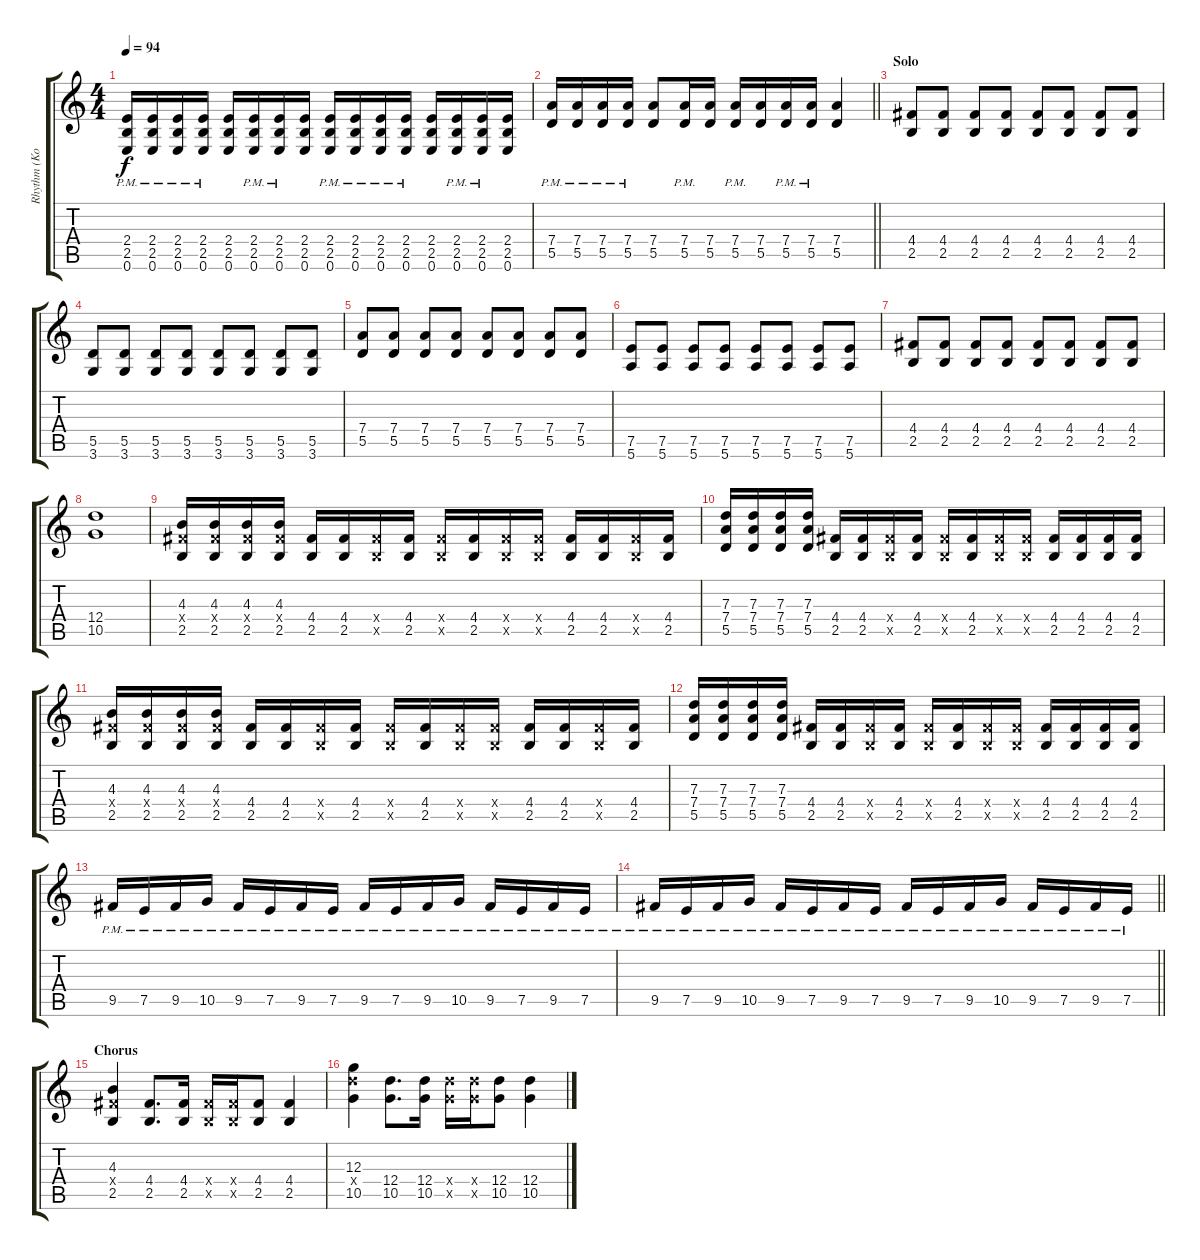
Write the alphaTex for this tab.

\track ("Rhythm (Korey Cooper)" "Rhythm (Ko") {instrument distortionguitar}
\staff {score tabs}
\tuning (E4 B3 G3 D3 A2 E2) {hide}
\ts (4 4)
\tempo 94
\clef g2
\ks c
(2.4{pm} 2.5{pm} 0.6{pm}).16{dy f} (2.4{pm} 2.5{pm} 0.6{pm}).16 (2.4{pm} 2.5{pm} 0.6{pm}).16 (2.4{pm} 2.5{pm} 0.6{pm}).16 (2.4 2.5 0.6).16 (2.4{pm} 2.5{pm} 0.6{pm}).16 (2.4{pm} 2.5{pm} 0.6{pm}).16 (2.4 2.5 0.6).16 (2.4{pm} 2.5{pm} 0.6{pm}).16 (2.4{pm} 2.5{pm} 0.6{pm}).16 (2.4{pm} 2.5{pm} 0.6{pm}).16 (2.4{pm} 2.5{pm} 0.6{pm}).16 (2.4 2.5 0.6).16 (2.4{pm} 2.5{pm} 0.6{pm}).16 (2.4{pm} 2.5{pm} 0.6{pm}).16 (2.4 2.5 0.6).16 |
\barLineRight lightlight
(7.4{pm} 5.5{pm}).16 (7.4{pm} 5.5{pm}).16 (7.4{pm} 5.5{pm}).16 (7.4{pm} 5.5{pm}).16 (7.4 5.5).8 (7.4{pm} 5.5{pm}).16 (7.4 5.5).16 (7.4{pm} 5.5{pm}).16 (7.4 5.5).16 (7.4{pm} 5.5{pm}).16 (7.4{pm} 5.5{pm}).16 (7.4 5.5).4 |
\section ("" "Solo")
(4.4 2.5).8 (4.4 2.5).8 (4.4 2.5).8 (4.4 2.5).8 (4.4 2.5).8 (4.4 2.5).8 (4.4 2.5).8 (4.4 2.5).8 |
(5.5 3.6).8 (5.5 3.6).8 (5.5 3.6).8 (5.5 3.6).8 (5.5 3.6).8 (5.5 3.6).8 (5.5 3.6).8 (5.5 3.6).8 |
(7.4 5.5).8 (7.4 5.5).8 (7.4 5.5).8 (7.4 5.5).8 (7.4 5.5).8 (7.4 5.5).8 (7.4 5.5).8 (7.4 5.5).8 |
(7.5 5.6).8 (7.5 5.6).8 (7.5 5.6).8 (7.5 5.6).8 (7.5 5.6).8 (7.5 5.6).8 (7.5 5.6).8 (7.5 5.6).8 |
(4.4 2.5).8 (4.4 2.5).8 (4.4 2.5).8 (4.4 2.5).8 (4.4 2.5).8 (4.4 2.5).8 (4.4 2.5).8 (4.4 2.5).8 |
(12.4 10.5).1 |
(4.3 4.4{x} 2.5).16 (4.3 4.4{x} 2.5).16 (4.3 4.4{x} 2.5).16 (4.3 4.4{x} 2.5).16 (4.4 2.5).16 (4.4 2.5).16 (4.4{x} 2.5{x}).16 (4.4 2.5).16 (4.4{x} 2.5{x}).16 (4.4 2.5).16 (4.4{x} 2.5{x}).16 (4.4{x} 2.5{x}).16 (4.4 2.5).16 (4.4 2.5).16 (4.4{x} 2.5{x}).16 (4.4 2.5).16 |
(7.3 7.4 5.5).16 (7.3 7.4 5.5).16 (7.3 7.4 5.5).16 (7.3 7.4 5.5).16 (4.4 2.5).16 (4.4 2.5).16 (4.4{x} 2.5{x}).16 (4.4 2.5).16 (4.4{x} 2.5{x}).16 (4.4 2.5).16 (4.4{x} 2.5{x}).16 (4.4{x} 2.5{x}).16 (4.4 2.5).16 (4.4 2.5).16 (4.4 2.5).16 (4.4 2.5).16 |
(4.3 4.4{x} 2.5).16 (4.3 4.4{x} 2.5).16 (4.3 4.4{x} 2.5).16 (4.3 4.4{x} 2.5).16 (4.4 2.5).16 (4.4 2.5).16 (4.4{x} 2.5{x}).16 (4.4 2.5).16 (4.4{x} 2.5{x}).16 (4.4 2.5).16 (4.4{x} 2.5{x}).16 (4.4{x} 2.5{x}).16 (4.4 2.5).16 (4.4 2.5).16 (4.4{x} 2.5{x}).16 (4.4 2.5).16 |
(7.3 7.4 5.5).16 (7.3 7.4 5.5).16 (7.3 7.4 5.5).16 (7.3 7.4 5.5).16 (4.4 2.5).16 (4.4 2.5).16 (4.4{x} 2.5{x}).16 (4.4 2.5).16 (4.4{x} 2.5{x}).16 (4.4 2.5).16 (4.4{x} 2.5{x}).16 (4.4{x} 2.5{x}).16 (4.4 2.5).16 (4.4 2.5).16 (4.4 2.5).16 (4.4 2.5).16 |
9.5{pm}.16 7.5{pm}.16 9.5{pm}.16 10.5{pm}.16 9.5{pm}.16 7.5{pm}.16 9.5{pm}.16 7.5{pm}.16 9.5{pm}.16 7.5{pm}.16 9.5{pm}.16 10.5{pm}.16 9.5{pm}.16 7.5{pm}.16 9.5{pm}.16 7.5{pm}.16 |
\barLineRight lightlight
9.5{pm}.16 7.5{pm}.16 9.5{pm}.16 10.5{pm}.16 9.5{pm}.16 7.5{pm}.16 9.5{pm}.16 7.5{pm}.16 9.5{pm}.16 7.5{pm}.16 9.5{pm}.16 10.5{pm}.16 9.5{pm}.16 7.5{pm}.16 9.5{pm}.16 7.5{pm}.16 |
\section ("" "Chorus")
(4.3 4.4{x} 2.5).4 (4.4 2.5).8{d} (4.4 2.5).16 (4.4{x} 2.5{x}).16 (4.4{x} 2.5{x}).16 (4.4 2.5).8 (4.4 2.5).4 |
(12.3 12.4{x} 10.5).4 (12.4 10.5).8{d} (12.4 10.5).16 (12.4{x} 10.5{x}).16 (12.4{x} 10.5{x}).16 (12.4 10.5).8 (12.4 10.5).4
